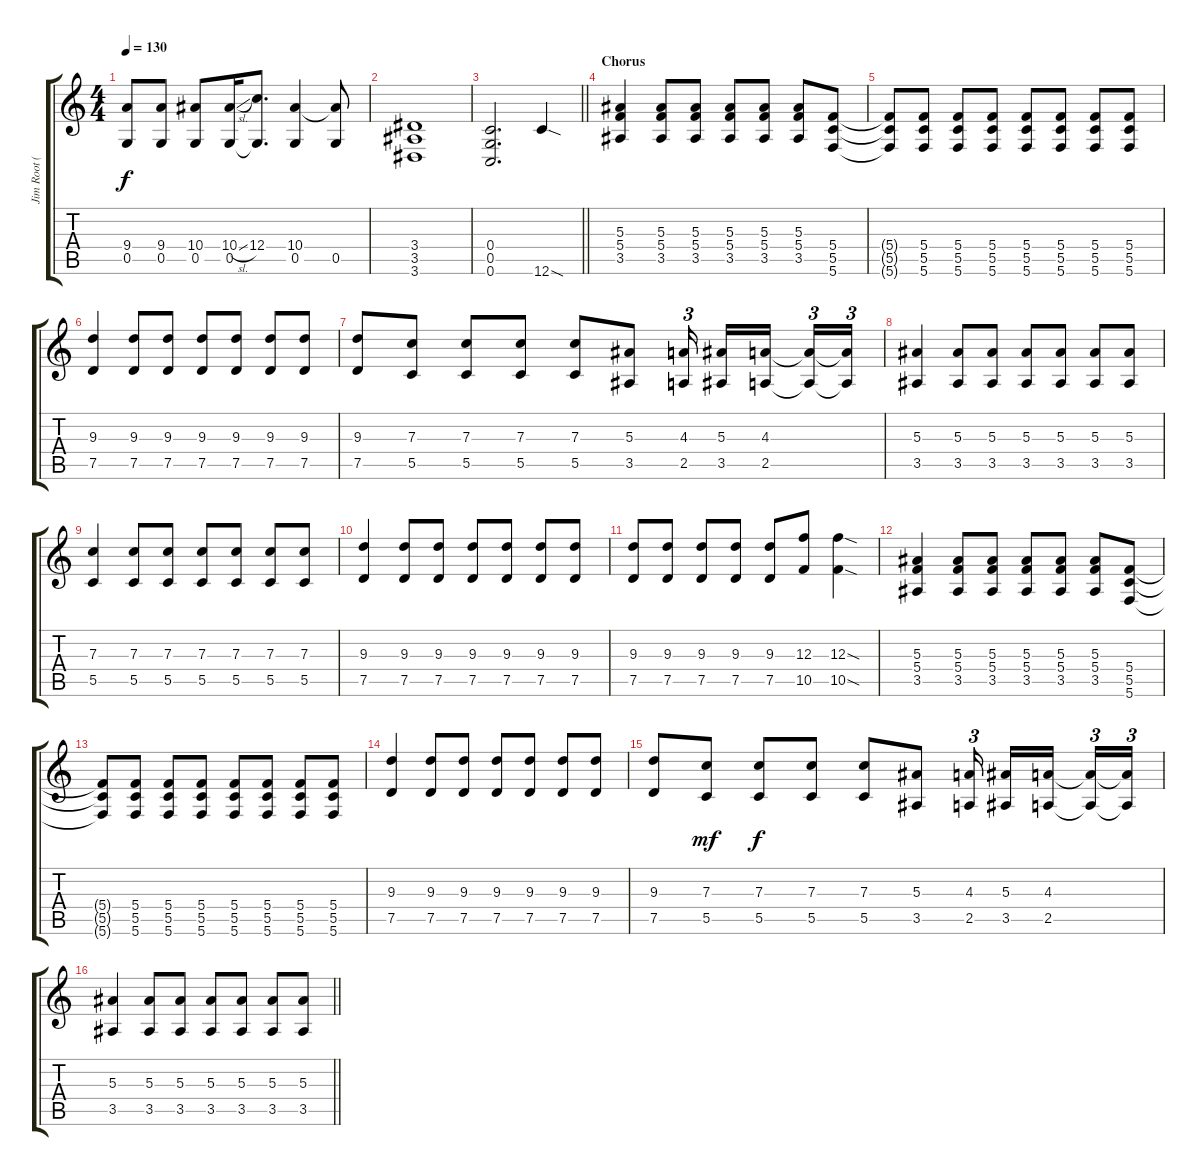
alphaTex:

\track ("Jim Root (Dirty)" "Jim Root (") {instrument overdrivenguitar}
\staff {score tabs}
\tuning (D4 A3 F3 C3 G2 C2) {hide}
\ts (4 4)
\tempo 130
\clef g2
\ks c
(9.4 0.5).8{dy f} (9.4 0.5).8 (10.4 0.5).8 (10.4{sl} 0.5).16 (12.4 0.5{t}).8{d} (10.4 0.5).4 (10.4{t} 0.5).8 |
(3.4 3.5 3.6).1 |
\barLineRight lightlight
(0.4 0.5 0.6).2{d} 12.6{sod}.4 |
\section ("" "Chorus")
(5.3 5.4 3.5).4 (5.3 5.4 3.5).8 (5.3 5.4 3.5).8 (5.3 5.4 3.5).8 (5.3 5.4 3.5).8 (5.3 5.4 3.5).8 (5.4 5.5 5.6).8 |
(5.4{t} 5.5{t} 5.6{t}).8 (5.4 5.5 5.6).8 (5.4 5.5 5.6).8 (5.4 5.5 5.6).8 (5.4 5.5 5.6).8 (5.4 5.5 5.6).8 (5.4 5.5 5.6).8 (5.4 5.5 5.6).8 |
(9.3 7.5).4 (9.3 7.5).8 (9.3 7.5).8 (9.3 7.5).8 (9.3 7.5).8 (9.3 7.5).8 (9.3 7.5).8 |
(9.3 7.5).8 (7.3 5.5).8 (7.3 5.5).8 (7.3 5.5).8 (7.3 5.5).8 (5.3 3.5).8 (4.3 2.5).16{tu (3 2) beam splitsecondary} (5.3 3.5).16 (4.3 2.5).16{beam splitsecondary} (4.3{t} 2.5{t}).16{tu (3 2)} (4.3{t} 2.5{t}).16{tu (3 2)} |
(5.3 3.5).4 (5.3 3.5).8 (5.3 3.5).8 (5.3 3.5).8 (5.3 3.5).8 (5.3 3.5).8 (5.3 3.5).8 |
(7.3 5.5).4 (7.3 5.5).8 (7.3 5.5).8 (7.3 5.5).8 (7.3 5.5).8 (7.3 5.5).8 (7.3 5.5).8 |
(9.3 7.5).4 (9.3 7.5).8 (9.3 7.5).8 (9.3 7.5).8 (9.3 7.5).8 (9.3 7.5).8 (9.3 7.5).8 |
(9.3 7.5).8 (9.3 7.5).8 (9.3 7.5).8 (9.3 7.5).8 (9.3 7.5).8 (12.3 10.5).8 (12.3{sod} 10.5{sod}).4 |
(5.3 5.4 3.5).4 (5.3 5.4 3.5).8 (5.3 5.4 3.5).8 (5.3 5.4 3.5).8 (5.3 5.4 3.5).8 (5.3 5.4 3.5).8 (5.4 5.5 5.6).8 |
(5.4{t} 5.5{t} 5.6{t}).8 (5.4 5.5 5.6).8 (5.4 5.5 5.6).8 (5.4 5.5 5.6).8 (5.4 5.5 5.6).8 (5.4 5.5 5.6).8 (5.4 5.5 5.6).8 (5.4 5.5 5.6).8 |
(9.3 7.5).4 (9.3 7.5).8 (9.3 7.5).8 (9.3 7.5).8 (9.3 7.5).8 (9.3 7.5).8 (9.3 7.5).8 |
(9.3 7.5).8 (7.3 5.5).8{dy mf} (7.3 5.5).8{dy f} (7.3 5.5).8 (7.3 5.5).8 (5.3 3.5).8 (4.3 2.5).16{tu (3 2) beam splitsecondary} (5.3 3.5).16 (4.3 2.5).16{beam splitsecondary} (4.3{t} 2.5{t}).16{tu (3 2)} (4.3{t} 2.5{t}).16{tu (3 2)} |
\barLineRight lightlight
(5.3 3.5).4 (5.3 3.5).8 (5.3 3.5).8 (5.3 3.5).8 (5.3 3.5).8 (5.3 3.5).8 (5.3 3.5).8
